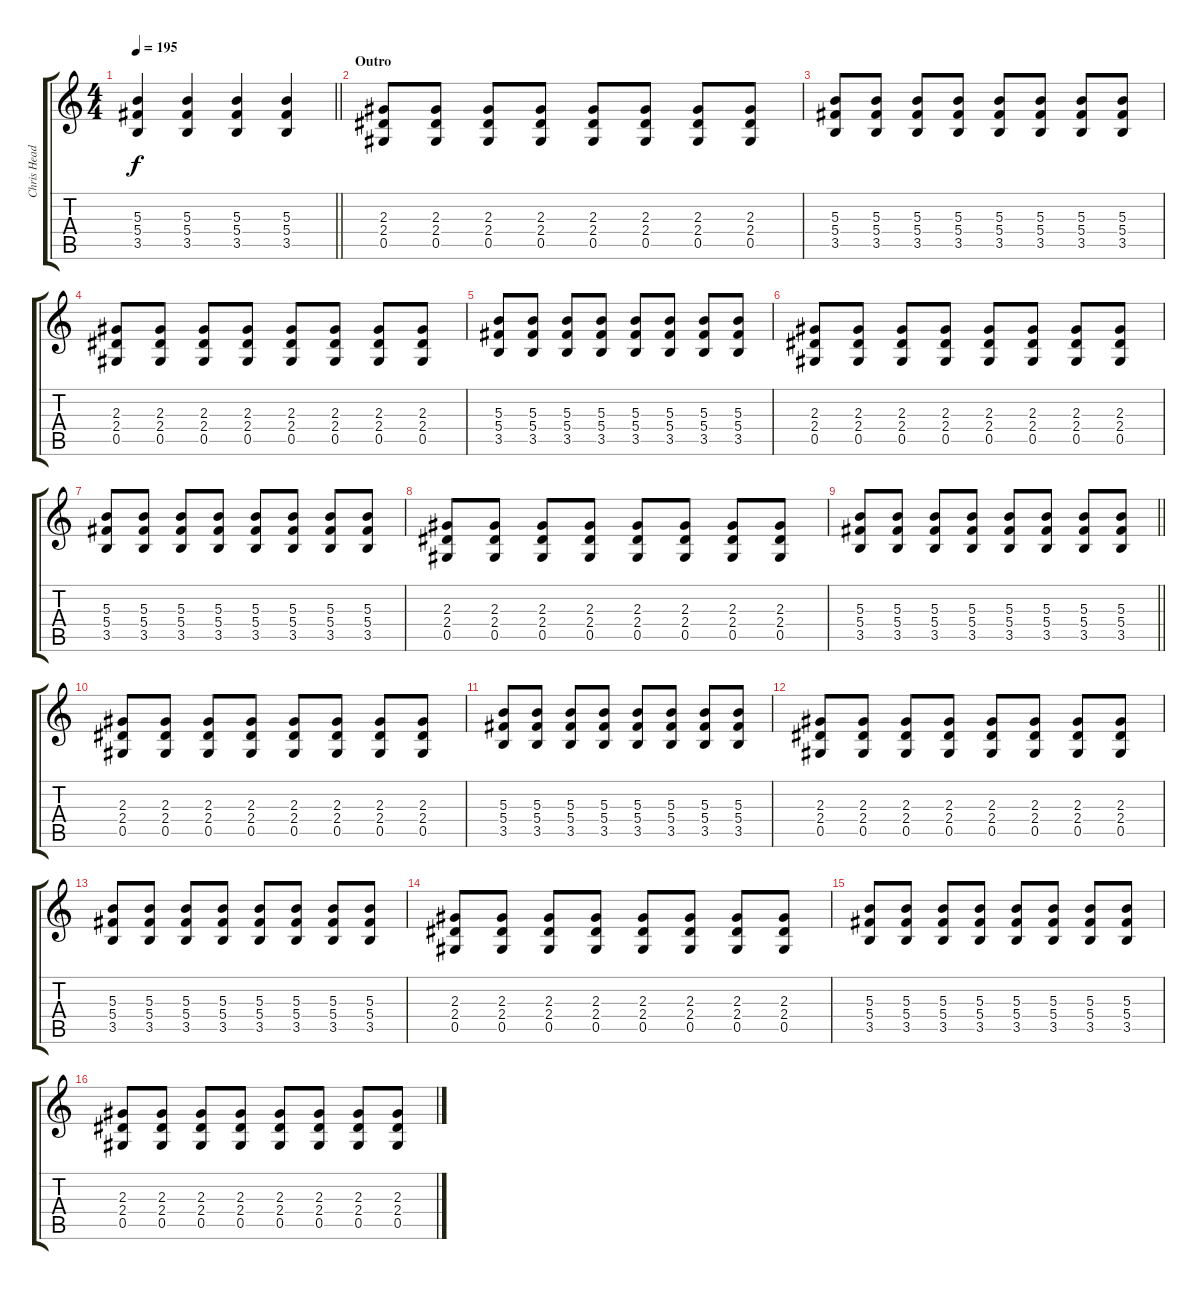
\track ("Chris Head" "Chris Head") {instrument distortionguitar}
\staff {score tabs}
\tuning (Eb4 Bb3 Gb3 Db3 Ab2 Eb2) {hide}
\ts (4 4)
\tempo 195
\clef g2
\barLineRight lightlight
\ks c
(5.3 5.4 3.5).4{dy f} (5.3 5.4 3.5).4 (5.3 5.4 3.5).4 (5.3 5.4 3.5).4 |
\section ("" "Outro")
(2.3 2.4 0.5).8{balance 8} (2.3 2.4 0.5).8 (2.3 2.4 0.5).8 (2.3 2.4 0.5).8 (2.3 2.4 0.5).8 (2.3 2.4 0.5).8 (2.3 2.4 0.5).8 (2.3 2.4 0.5).8 |
(5.3 5.4 3.5).8 (5.3 5.4 3.5).8 (5.3 5.4 3.5).8 (5.3 5.4 3.5).8 (5.3 5.4 3.5).8 (5.3 5.4 3.5).8 (5.3 5.4 3.5).8 (5.3 5.4 3.5).8 |
(2.3 2.4 0.5).8 (2.3 2.4 0.5).8 (2.3 2.4 0.5).8 (2.3 2.4 0.5).8 (2.3 2.4 0.5).8 (2.3 2.4 0.5).8 (2.3 2.4 0.5).8 (2.3 2.4 0.5).8 |
(5.3 5.4 3.5).8 (5.3 5.4 3.5).8 (5.3 5.4 3.5).8 (5.3 5.4 3.5).8 (5.3 5.4 3.5).8 (5.3 5.4 3.5).8 (5.3 5.4 3.5).8 (5.3 5.4 3.5).8 |
(2.3 2.4 0.5).8 (2.3 2.4 0.5).8 (2.3 2.4 0.5).8 (2.3 2.4 0.5).8 (2.3 2.4 0.5).8 (2.3 2.4 0.5).8 (2.3 2.4 0.5).8 (2.3 2.4 0.5).8 |
(5.3 5.4 3.5).8 (5.3 5.4 3.5).8 (5.3 5.4 3.5).8 (5.3 5.4 3.5).8 (5.3 5.4 3.5).8 (5.3 5.4 3.5).8 (5.3 5.4 3.5).8 (5.3 5.4 3.5).8 |
(2.3 2.4 0.5).8 (2.3 2.4 0.5).8 (2.3 2.4 0.5).8 (2.3 2.4 0.5).8 (2.3 2.4 0.5).8 (2.3 2.4 0.5).8 (2.3 2.4 0.5).8 (2.3 2.4 0.5).8 |
\barLineRight lightlight
(5.3 5.4 3.5).8 (5.3 5.4 3.5).8 (5.3 5.4 3.5).8 (5.3 5.4 3.5).8 (5.3 5.4 3.5).8 (5.3 5.4 3.5).8 (5.3 5.4 3.5).8 (5.3 5.4 3.5).8 |
(2.3 2.4 0.5).8{balance 8} (2.3 2.4 0.5).8 (2.3 2.4 0.5).8 (2.3 2.4 0.5).8 (2.3 2.4 0.5).8 (2.3 2.4 0.5).8 (2.3 2.4 0.5).8 (2.3 2.4 0.5).8 |
(5.3 5.4 3.5).8 (5.3 5.4 3.5).8 (5.3 5.4 3.5).8 (5.3 5.4 3.5).8 (5.3 5.4 3.5).8 (5.3 5.4 3.5).8 (5.3 5.4 3.5).8 (5.3 5.4 3.5).8 |
(2.3 2.4 0.5).8 (2.3 2.4 0.5).8 (2.3 2.4 0.5).8 (2.3 2.4 0.5).8 (2.3 2.4 0.5).8 (2.3 2.4 0.5).8 (2.3 2.4 0.5).8 (2.3 2.4 0.5).8 |
(5.3 5.4 3.5).8 (5.3 5.4 3.5).8 (5.3 5.4 3.5).8 (5.3 5.4 3.5).8 (5.3 5.4 3.5).8 (5.3 5.4 3.5).8 (5.3 5.4 3.5).8 (5.3 5.4 3.5).8 |
(2.3 2.4 0.5).8 (2.3 2.4 0.5).8 (2.3 2.4 0.5).8 (2.3 2.4 0.5).8 (2.3 2.4 0.5).8 (2.3 2.4 0.5).8 (2.3 2.4 0.5).8 (2.3 2.4 0.5).8 |
(5.3 5.4 3.5).8 (5.3 5.4 3.5).8 (5.3 5.4 3.5).8 (5.3 5.4 3.5).8 (5.3 5.4 3.5).8 (5.3 5.4 3.5).8 (5.3 5.4 3.5).8 (5.3 5.4 3.5).8 |
(2.3 2.4 0.5).8 (2.3 2.4 0.5).8 (2.3 2.4 0.5).8 (2.3 2.4 0.5).8 (2.3 2.4 0.5).8 (2.3 2.4 0.5).8 (2.3 2.4 0.5).8 (2.3 2.4 0.5).8
